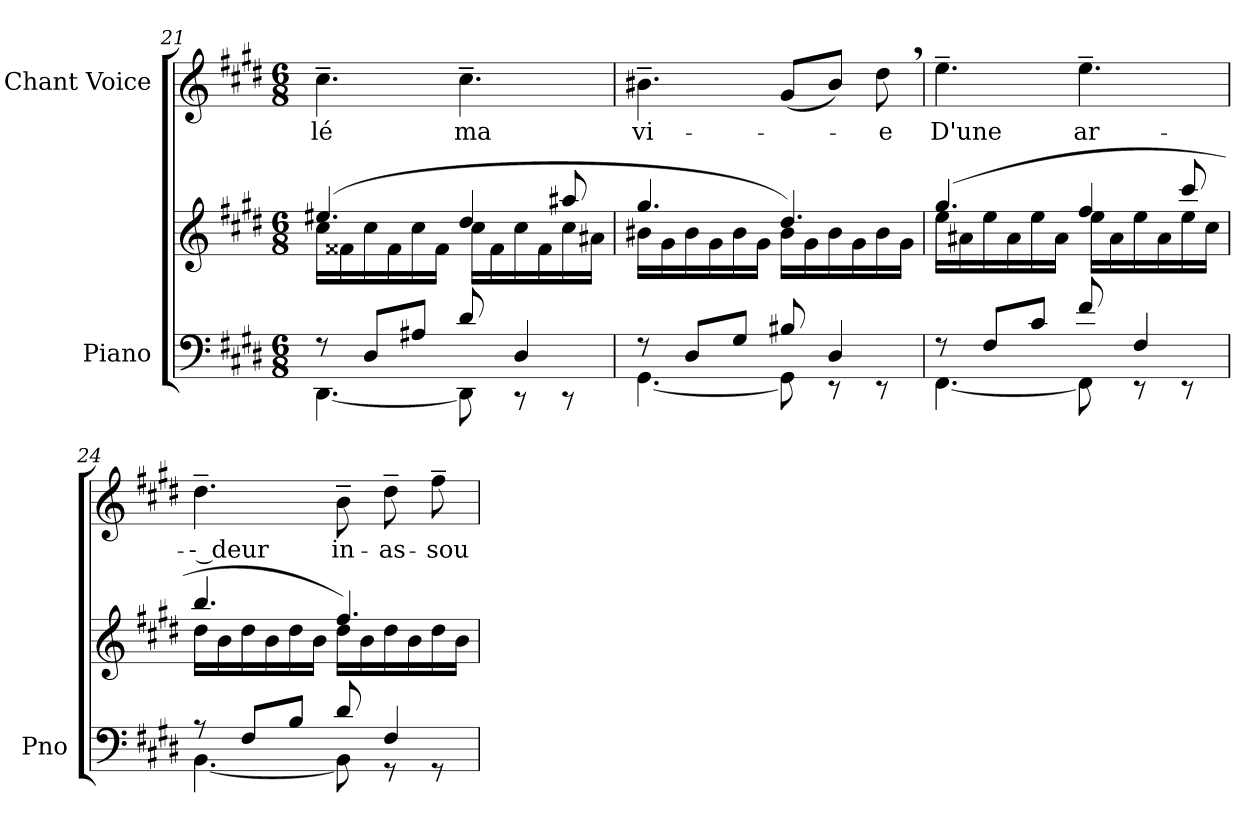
**kern	**kern	**kern	**text
*part2	*part2	*part1	*part1
*staff3	*staff2	*staff1	*staff1
*I"Piano	*	*I"Chant Voice	*
*I'Pno	*	*	*
*clefF4	*clefG2	*clefG2	*
*k[f#c#g#d#]	*k[f#c#g#d#]	*k[f#c#g#d#]	*
*M6/8	*M6/8	*M6/8	*
=21	=21	=21	=21
*^	*^	*	*
!	!	!	!	!	!LO:LY:b
8r	[4.DD#\	(4.ee#X/	16cc#\LL	4.cc#~\	-lé
.	.	.	16f##X\	.	.
8D#/L	.	.	16cc#\	.	.
.	.	.	16f##\	.	.
8A#X/J	.	.	16cc#\	.	.
.	.	.	16f##\JJ	.	.
!	!	!	!	!	!LO:LY:b
8d#/	8DD#\]	4dd#/	16cc#\LL	4.cc#~\	ma
.	.	.	16f##\	.	.
4D#/	8r	.	16cc#\	.	.
.	.	.	16f##\	.	.
.	8r	8aa#X/	16cc#\	.	.
.	.	.	16a#X\JJ	.	.
!!LO:LB:g=z
=22	=22	=22	=22	=22	=22
!	!	!	!	!	!LO:LY:b
8r	[4.GG#\	4.gg#/	16b#X\LL	4.b#X~\	vi-
.	.	.	16g#\	.	.
8D#/L	.	.	16b#\	.	.
.	.	.	16g#\	.	.
8G#/J	.	.	16b#\	.	.
.	.	.	16g#\JJ	.	.
8B#X/	8GG#\]	4.dd#/)	16b#\LL	(8g#/L	.
.	.	.	16g#\	.	.
4D#/	8r	.	16b#\	8b#/J)	.
.	.	.	16g#\	.	.
!	!	!	!	!	!LO:LY:b
.	8r	.	16b#\	8dd#,\	-e
.	.	.	16g#\JJ	.	.
=23	=23	=23	=23	=23	=23
!	!	!	!	!	!LO:LY:b
8r	[4.FF#\	(4.gg#/	16ee\LL	4.ee~\	D'une
.	.	.	16a#X\	.	.
8F#/L	.	.	16ee\	.	.
.	.	.	16a#\	.	.
8c#/J	.	.	16ee\	.	.
.	.	.	16a#\JJ	.	.
!	!	!	!	!	!LO:LY:b
8f#/	8FF#\]	4ff#/	16ee\LL	4.ee~\	ar-
.	.	.	16a#\	.	.
4F#/	8r	.	16ee\	.	.
.	.	.	16a#\	.	.
.	8r	8ccc#/	16ee\	.	.
.	.	.	16cc#\JJ	.	.
!!LO:LB:g=z
=24	=24	=24	=24	=24	=24
!	!	!	!	!	!LO:LY:b
8r	[4.BB\	4.bb/	16dd#\LL	4.dd#~>\	-- deur
.	.	.	16b\	.	.
8F#/L	.	.	16dd#\	.	.
.	.	.	16b\	.	.
8B/J	.	.	16dd#\	.	.
.	.	.	16b\JJ	.	.
!	!	!	!	!	!LO:LY:b
8d#/	8BB\]	4.ff#/)	16dd#\LL	8b~\	in-
.	.	.	16b\	.	.
!	!	!	!	!	!LO:LY:b
4F#/	8r	.	16dd#\	8dd#~\	-as-
.	.	.	16b\	.	.
!	!	!	!	!	!LO:LY:b
.	8r	.	16dd#\	8ff#~\	-sou-
.	.	.	16b\JJ	.	.
*v	*v	*	*	*	*
*	*v	*v	*	*
=	=	=	=
*-	*-	*-	*-
